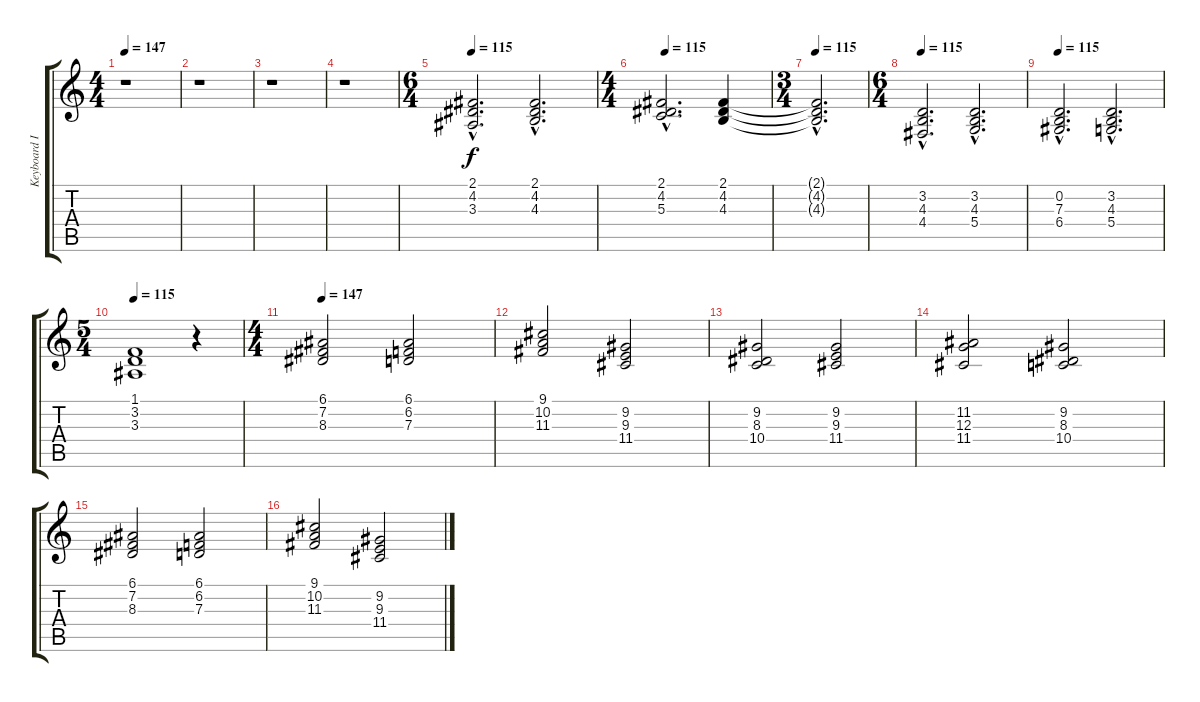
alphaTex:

\track ("Keyboard III" "Keyboard I") {instrument drawbarorgan}
\staff {score tabs}
\tuning (E4 B3 G3 D3 A2 E2) {hide}
\ts (4 4)
\tempo 147
\clef g2
\ks c
r.1{dy f} |
r.1 |
r.1 |
r.1 |
\ts (6 4)
\tempo 115
(2.1{hac} 4.2{hac} 3.3{hac}).2{d} (2.1{hac} 4.2{hac} 4.3{hac}).2{d} |
\ts (4 4)
\tempo 115
(2.1{hac} 4.2{hac} 5.3{hac}).2{d} (2.1 4.2 4.3).4 |
\ts (3 4)
\tempo 115
(2.1{hac t} 4.2{hac t} 4.3{hac t}).2{d} |
\ts (6 4)
\tempo 115
(3.2{hac} 4.3{hac} 4.4{hac}).2{d} (3.2{hac} 4.3{hac} 5.4{hac}).2{d} |
\tempo 115
(0.2{hac} 7.3{hac} 6.4{hac}).2{d} (3.2{hac} 4.3{hac} 5.4{hac}).2{d} |
\ts (5 4)
\tempo 115
(1.1 3.2 3.3).1 r.4 |
\ts (4 4)
\tempo 147
(6.1 7.2 8.3).2 (6.1 6.2 7.3).2 |
(9.1 10.2 11.3).2 (9.2 9.3 11.4).2 |
(9.2 8.3 10.4).2 (9.2 9.3 11.4).2 |
(11.2 12.3 11.4).2 (9.2 8.3 10.4).2 |
(6.1 7.2 8.3).2 (6.1 6.2 7.3).2 |
(9.1 10.2 11.3).2 (9.2 9.3 11.4).2
